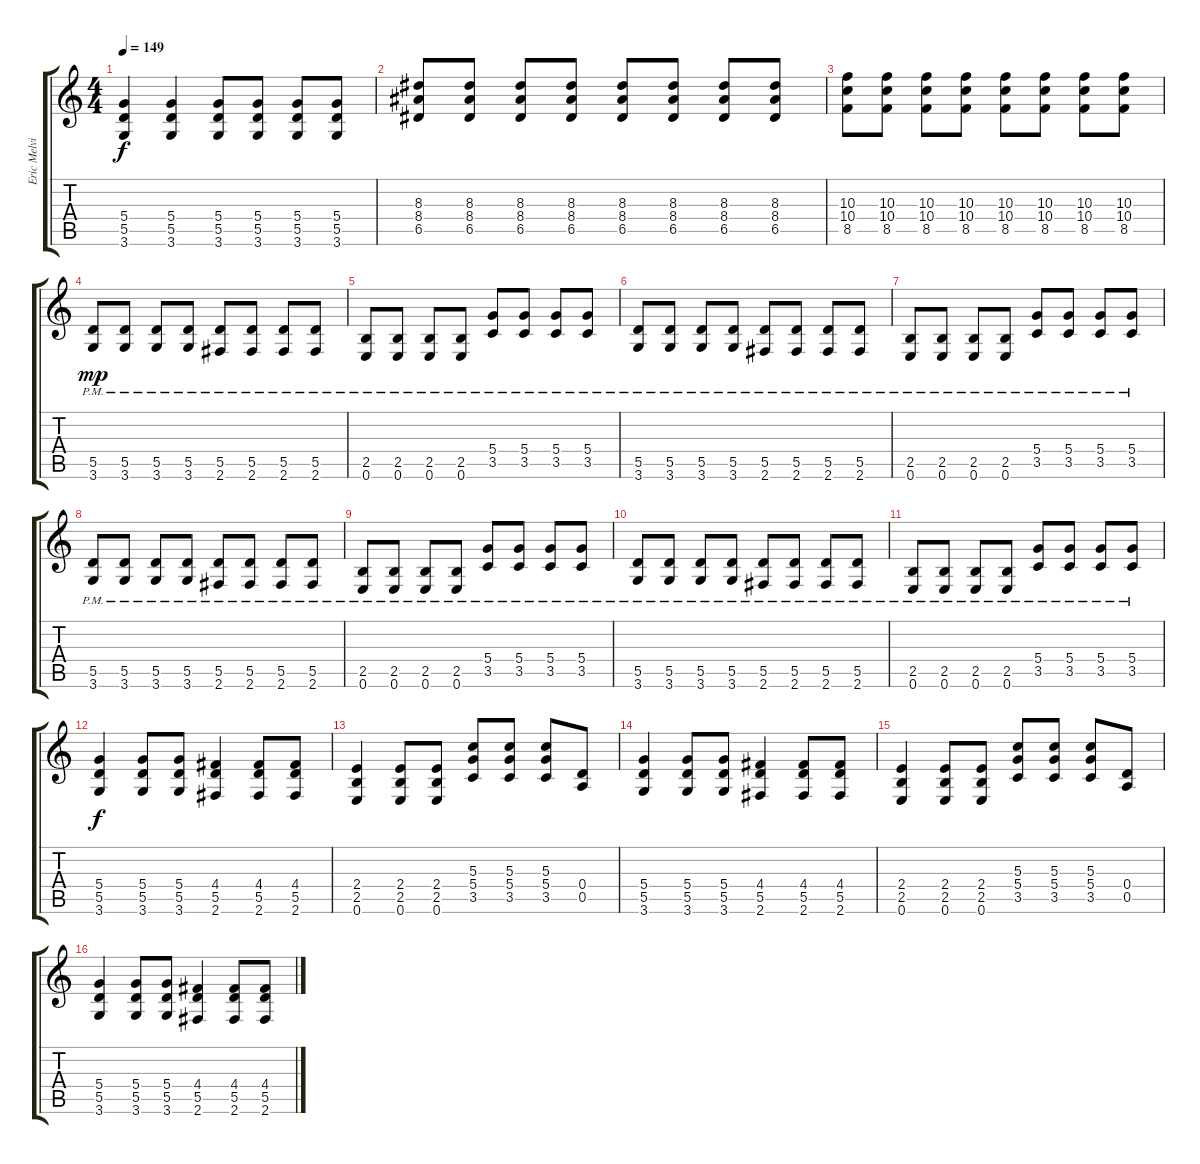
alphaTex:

\track ("Eric Melvin - Guitar" "Eric Melvi") {instrument distortionguitar}
\staff {score tabs}
\tuning (E4 B3 G3 D3 A2 E2) {hide}
\ts (4 4)
\tempo 149
\clef g2
\ks c
(5.4 5.5 3.6).4{dy f} (5.4 5.5 3.6).4 (5.4 5.5 3.6).8 (5.4 5.5 3.6).8 (5.4 5.5 3.6).8 (5.4 5.5 3.6).8 |
(8.3 8.4 6.5).8 (8.3 8.4 6.5).8 (8.3 8.4 6.5).8 (8.3 8.4 6.5).8 (8.3 8.4 6.5).8 (8.3 8.4 6.5).8 (8.3 8.4 6.5).8 (8.3 8.4 6.5).8 |
(10.3 10.4 8.5).8 (10.3 10.4 8.5).8 (10.3 10.4 8.5).8 (10.3 10.4 8.5).8 (10.3 10.4 8.5).8 (10.3 10.4 8.5).8 (10.3 10.4 8.5).8 (10.3 10.4 8.5).8 |
(5.5{pm} 3.6{pm}).8{dy mp} (5.5{pm} 3.6{pm}).8 (5.5{pm} 3.6{pm}).8 (5.5{pm} 3.6{pm}).8 (5.5{pm} 2.6{pm}).8 (5.5{pm} 2.6{pm}).8 (5.5{pm} 2.6{pm}).8 (5.5{pm} 2.6{pm}).8 |
(2.5{pm} 0.6{pm}).8 (2.5{pm} 0.6{pm}).8 (2.5{pm} 0.6{pm}).8 (2.5{pm} 0.6{pm}).8 (5.4{pm} 3.5{pm}).8 (5.4{pm} 3.5{pm}).8 (5.4{pm} 3.5{pm}).8 (5.4{pm} 3.5{pm}).8 |
(5.5{pm} 3.6{pm}).8 (5.5{pm} 3.6{pm}).8 (5.5{pm} 3.6{pm}).8 (5.5{pm} 3.6{pm}).8 (5.5{pm} 2.6{pm}).8 (5.5{pm} 2.6{pm}).8 (5.5{pm} 2.6{pm}).8 (5.5{pm} 2.6{pm}).8 |
(2.5{pm} 0.6{pm}).8 (2.5{pm} 0.6{pm}).8 (2.5{pm} 0.6{pm}).8 (2.5{pm} 0.6{pm}).8 (5.4{pm} 3.5{pm}).8 (5.4{pm} 3.5{pm}).8 (5.4{pm} 3.5{pm}).8 (5.4{pm} 3.5{pm}).8 |
(5.5{pm} 3.6{pm}).8 (5.5{pm} 3.6{pm}).8 (5.5{pm} 3.6{pm}).8 (5.5{pm} 3.6{pm}).8 (5.5{pm} 2.6{pm}).8 (5.5{pm} 2.6{pm}).8 (5.5{pm} 2.6{pm}).8 (5.5{pm} 2.6{pm}).8 |
(2.5{pm} 0.6{pm}).8 (2.5{pm} 0.6{pm}).8 (2.5{pm} 0.6{pm}).8 (2.5{pm} 0.6{pm}).8 (5.4{pm} 3.5{pm}).8 (5.4{pm} 3.5{pm}).8 (5.4{pm} 3.5{pm}).8 (5.4{pm} 3.5{pm}).8 |
(5.5{pm} 3.6{pm}).8 (5.5{pm} 3.6{pm}).8 (5.5{pm} 3.6{pm}).8 (5.5{pm} 3.6{pm}).8 (5.5{pm} 2.6{pm}).8 (5.5{pm} 2.6{pm}).8 (5.5{pm} 2.6{pm}).8 (5.5{pm} 2.6{pm}).8 |
(2.5{pm} 0.6{pm}).8 (2.5{pm} 0.6{pm}).8 (2.5{pm} 0.6{pm}).8 (2.5{pm} 0.6{pm}).8 (5.4{pm} 3.5{pm}).8 (5.4{pm} 3.5{pm}).8 (5.4{pm} 3.5{pm}).8 (5.4{pm} 3.5{pm}).8 |
(5.4 5.5 3.6).4{dy f} (5.4 5.5 3.6).8 (5.4 5.5 3.6).8 (4.4 5.5 2.6).4 (4.4 5.5 2.6).8 (4.4 5.5 2.6).8 |
(2.4 2.5 0.6).4 (2.4 2.5 0.6).8 (2.4 2.5 0.6).8 (5.3 5.4 3.5).8 (5.3 5.4 3.5).8 (5.3 5.4 3.5).8 (0.4 0.5).8 |
(5.4 5.5 3.6).4 (5.4 5.5 3.6).8 (5.4 5.5 3.6).8 (4.4 5.5 2.6).4 (4.4 5.5 2.6).8 (4.4 5.5 2.6).8 |
(2.4 2.5 0.6).4 (2.4 2.5 0.6).8 (2.4 2.5 0.6).8 (5.3 5.4 3.5).8 (5.3 5.4 3.5).8 (5.3 5.4 3.5).8 (0.4 0.5).8 |
(5.4 5.5 3.6).4 (5.4 5.5 3.6).8 (5.4 5.5 3.6).8 (4.4 5.5 2.6).4 (4.4 5.5 2.6).8 (4.4 5.5 2.6).8
